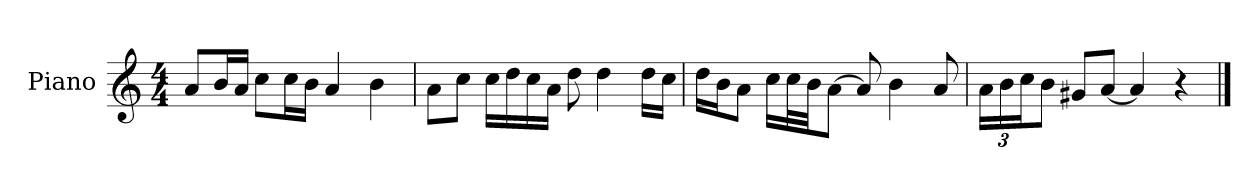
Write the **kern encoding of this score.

**kern
*part1
*staff1
*I"Piano
*I'P-no
*clefG2
*k[]
*M4/4
*MM90
=1
8a/L
16b/L
16a/JJ
8cc\L
16cc\L
16b\JJ
4a/
4b\
=2
8a\L
8cc\J
16cc\LL
16dd\
16cc\
16a\JJ
8dd\
4dd\
16dd\LL
16cc\JJ
=3
16dd\LL
16b\J
8a\J
16cc\LL
32cc\L
32b\JJ
[8a\J
8a/]
4b\
8a/
=4
*Xbrackettup
24a\LL
24b\
24cc\J
8b\J
8g#X/L
[8a/J
4a/]
4r
==
*-
